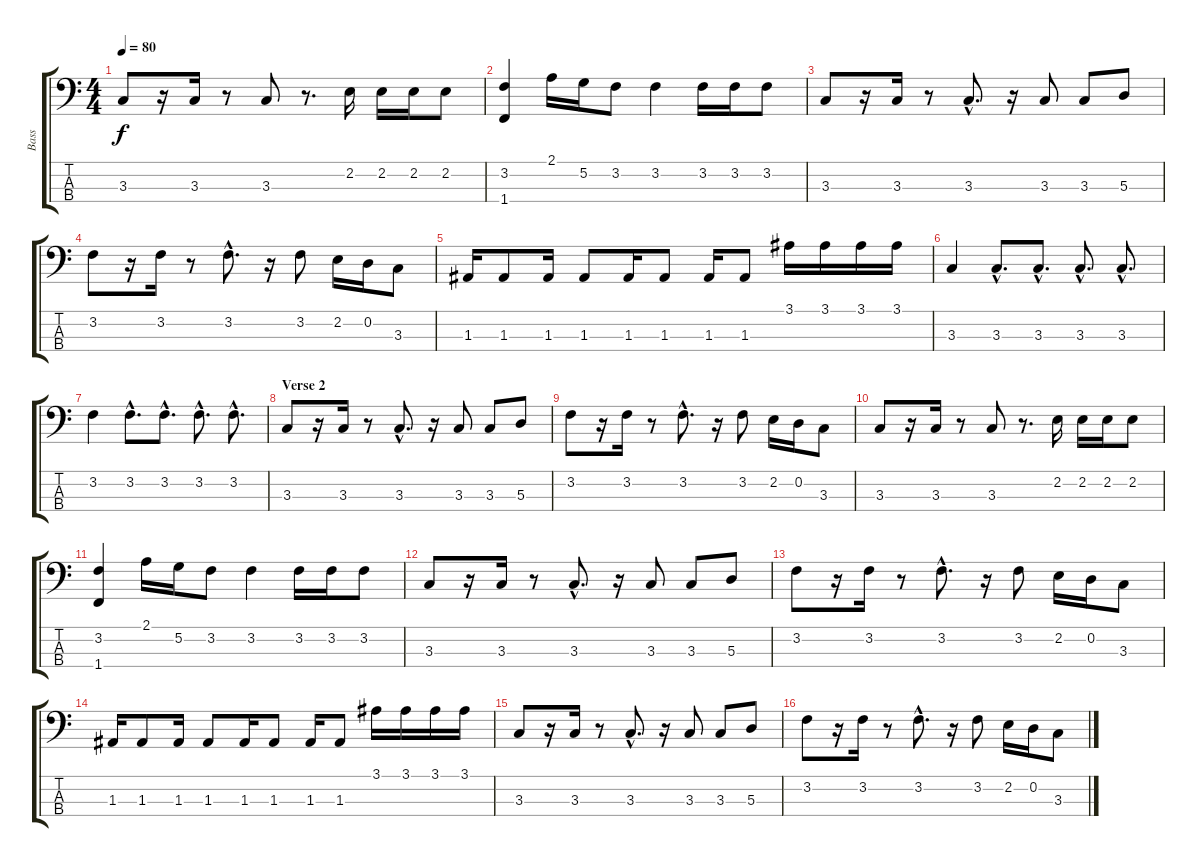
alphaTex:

\track ("Bass" "Bass") {instrument electricbassfinger}
\staff {score tabs}
\tuning (G2 D2 A1 E1) {hide}
\ts (4 4)
\tempo 80
\clef f4
\ks c
3.3.8{dy f} r.16 3.3.16 r.8 3.3.8 r.8{d} 2.2.16 2.2.16 2.2.16 2.2.8 |
(3.2 1.4).4 2.1.16 5.2.16 3.2.8 3.2.4 3.2.16 3.2.16 3.2.8 |
3.3.8 r.16 3.3.16 r.8 3.3{hac}.8{d} r.16 3.3.8 3.3.8 5.3.8 |
3.2.8 r.16 3.2.16 r.8 3.2{hac}.8{d} r.16 3.2.8 2.2.16 0.2.16 3.3.8 |
1.3.16 1.3.8 1.3.16 1.3.8 1.3.16 1.3.8 1.3.16 1.3.8 3.1.16 3.1.16 3.1.16 3.1.16 |
3.3.4 3.3{hac}.8{d} 3.3{hac}.8{d} 3.3{hac}.8{d} 3.3{hac}.8{d} |
3.2.4 3.2{hac}.8{d} 3.2{hac}.8{d} 3.2{hac}.8{d} 3.2{hac}.8{d} |
\section ("" "Verse 2")
3.3.8 r.16 3.3.16 r.8 3.3{hac}.8{d} r.16 3.3.8 3.3.8 5.3.8 |
3.2.8 r.16 3.2.16 r.8 3.2{hac}.8{d} r.16 3.2.8 2.2.16 0.2.16 3.3.8 |
3.3.8 r.16 3.3.16 r.8 3.3.8 r.8{d} 2.2.16 2.2.16 2.2.16 2.2.8 |
(3.2 1.4).4 2.1.16 5.2.16 3.2.8 3.2.4 3.2.16 3.2.16 3.2.8 |
3.3.8 r.16 3.3.16 r.8 3.3{hac}.8{d} r.16 3.3.8 3.3.8 5.3.8 |
3.2.8 r.16 3.2.16 r.8 3.2{hac}.8{d} r.16 3.2.8 2.2.16 0.2.16 3.3.8 |
1.3.16 1.3.8 1.3.16 1.3.8 1.3.16 1.3.8 1.3.16 1.3.8 3.1.16 3.1.16 3.1.16 3.1.16 |
3.3.8 r.16 3.3.16 r.8 3.3{hac}.8{d} r.16 3.3.8 3.3.8 5.3.8 |
3.2.8 r.16 3.2.16 r.8 3.2{hac}.8{d} r.16 3.2.8 2.2.16 0.2.16 3.3.8
